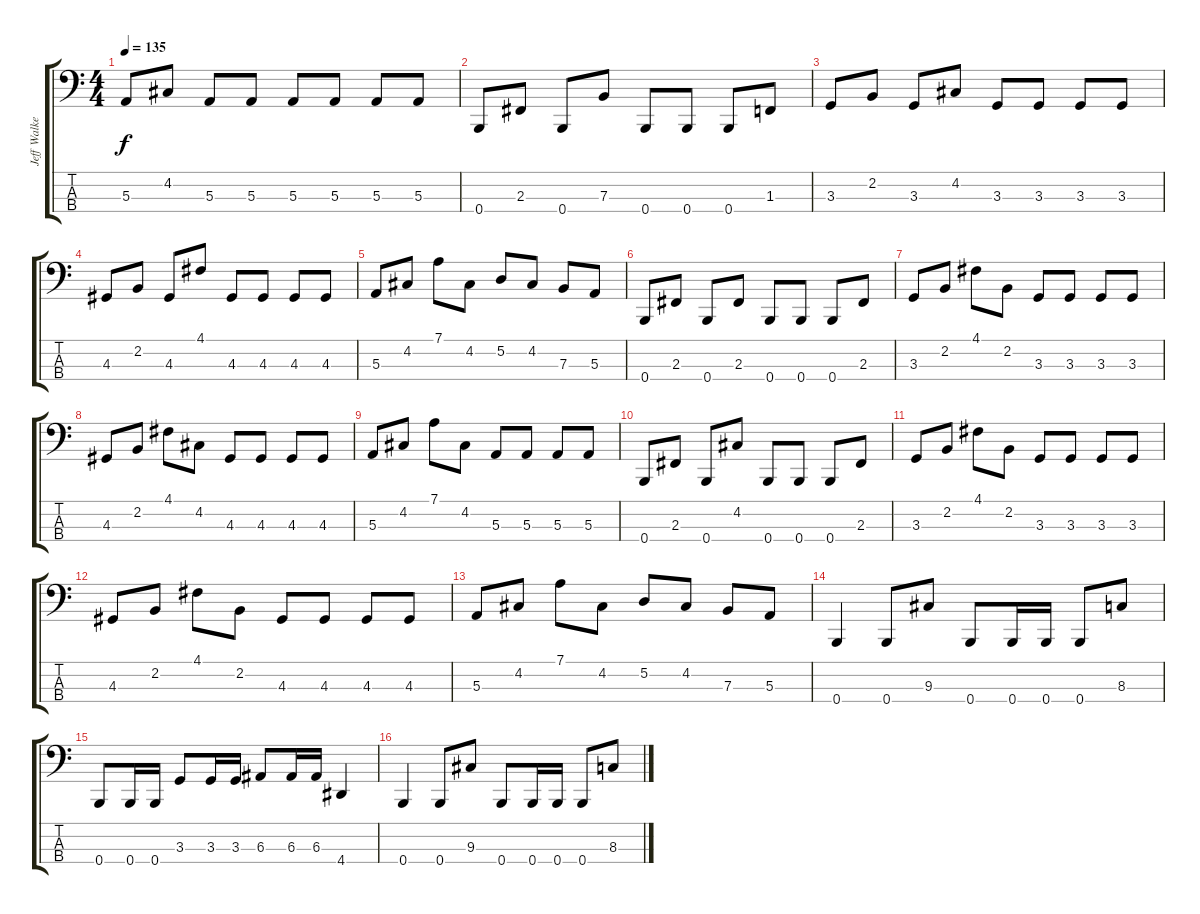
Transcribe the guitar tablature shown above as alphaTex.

\track ("Jeff Walker" "Jeff Walke") {instrument electricbasspick}
\staff {score tabs}
\tuning (D2 A1 E1 B0) {hide}
\ts (4 4)
\tempo 135
\clef f4
\ks c
5.3.8{dy f} 4.2.8 5.3.8 5.3.8 5.3.8 5.3.8 5.3.8 5.3.8 |
0.4.8 2.3.8 0.4.8 7.3.8 0.4.8 0.4.8 0.4.8 1.3.8 |
3.3.8 2.2.8 3.3.8 4.2.8 3.3.8 3.3.8 3.3.8 3.3.8 |
4.3.8 2.2.8 4.3.8 4.1.8 4.3.8 4.3.8 4.3.8 4.3.8 |
5.3.8 4.2.8 7.1.8 4.2.8 5.2.8 4.2.8 7.3.8 5.3.8 |
0.4.8 2.3.8 0.4.8 2.3.8 0.4.8 0.4.8 0.4.8 2.3.8 |
3.3.8 2.2.8 4.1.8 2.2.8 3.3.8 3.3.8 3.3.8 3.3.8 |
4.3.8 2.2.8 4.1.8 4.2.8 4.3.8 4.3.8 4.3.8 4.3.8 |
5.3.8 4.2.8 7.1.8 4.2.8 5.3.8 5.3.8 5.3.8 5.3.8 |
0.4.8 2.3.8 0.4.8 4.2.8 0.4.8 0.4.8 0.4.8 2.3.8 |
3.3.8 2.2.8 4.1.8 2.2.8 3.3.8 3.3.8 3.3.8 3.3.8 |
4.3.8 2.2.8 4.1.8 2.2.8 4.3.8 4.3.8 4.3.8 4.3.8 |
5.3.8 4.2.8 7.1.8 4.2.8 5.2.8 4.2.8 7.3.8 5.3.8 |
0.4.4 0.4.8 9.3.8 0.4.8 0.4.16 0.4.16 0.4.8 8.3.8 |
0.4.8 0.4.16 0.4.16 3.3.8 3.3.16 3.3.16 6.3.8 6.3.16 6.3.16 4.4.4 |
0.4.4 0.4.8 9.3.8 0.4.8 0.4.16 0.4.16 0.4.8 8.3.8
